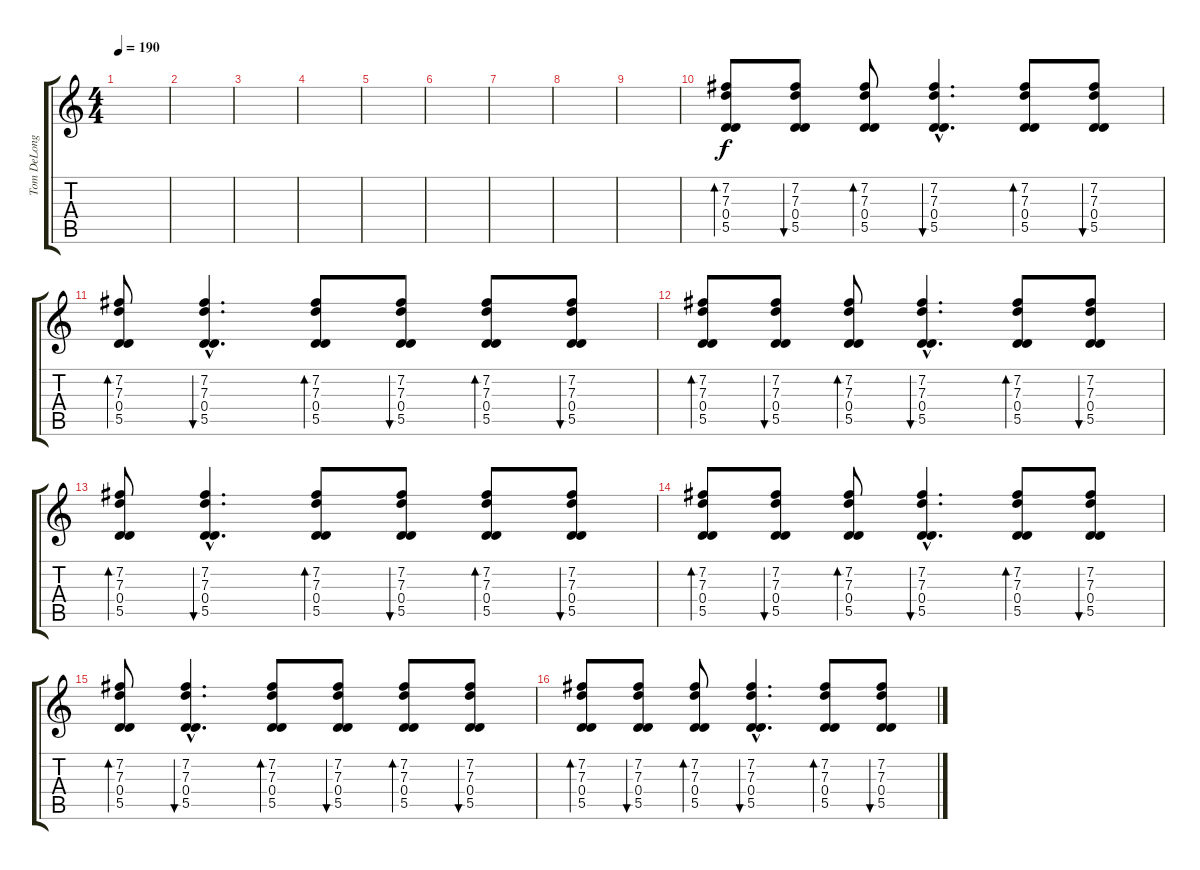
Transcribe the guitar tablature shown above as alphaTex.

\track ("Tom DeLonge" "Tom DeLong") {instrument distortionguitar}
\staff {score tabs}
\tuning (E4 B3 G3 D3 A2 D2) {hide}
\ts (4 4)
\tempo 190
\clef g2
\ks c
|
|
|
|
|
|
|
|
|
(7.2 7.3 0.4 5.5).8{bd 60} (7.2 7.3 0.4 5.5).8{bu 60} (7.2 7.3 0.4 5.5).8{bd 60} (7.2{hac} 7.3{hac} 0.4{hac} 5.5{hac}).4{d bu 60} (7.2 7.3 0.4 5.5).8{bd 60} (7.2 7.3 0.4 5.5).8{bu 60} |
(7.2 7.3 0.4 5.5).8{bd 60} (7.2{hac} 7.3{hac} 0.4{hac} 5.5{hac}).4{d bu 60} (7.2 7.3 0.4 5.5).8{bd 60} (7.2 7.3 0.4 5.5).8{bu 60} (7.2 7.3 0.4 5.5).8{bd 60} (7.2 7.3 0.4 5.5).8{bu 60} |
(7.2 7.3 0.4 5.5).8{bd 60} (7.2 7.3 0.4 5.5).8{bu 60} (7.2 7.3 0.4 5.5).8{bd 60} (7.2{hac} 7.3{hac} 0.4{hac} 5.5{hac}).4{d bu 60} (7.2 7.3 0.4 5.5).8{bd 60} (7.2 7.3 0.4 5.5).8{bu 60} |
(7.2 7.3 0.4 5.5).8{bd 60} (7.2{hac} 7.3{hac} 0.4{hac} 5.5{hac}).4{d bu 60} (7.2 7.3 0.4 5.5).8{bd 60} (7.2 7.3 0.4 5.5).8{bu 60} (7.2 7.3 0.4 5.5).8{bd 60} (7.2 7.3 0.4 5.5).8{bu 60} |
(7.2 7.3 0.4 5.5).8{bd 60} (7.2 7.3 0.4 5.5).8{bu 60} (7.2 7.3 0.4 5.5).8{bd 60} (7.2{hac} 7.3{hac} 0.4{hac} 5.5{hac}).4{d bu 60} (7.2 7.3 0.4 5.5).8{bd 60} (7.2 7.3 0.4 5.5).8{bu 60} |
(7.2 7.3 0.4 5.5).8{bd 60} (7.2{hac} 7.3{hac} 0.4{hac} 5.5{hac}).4{d bu 60} (7.2 7.3 0.4 5.5).8{bd 60} (7.2 7.3 0.4 5.5).8{bu 60} (7.2 7.3 0.4 5.5).8{bd 60} (7.2 7.3 0.4 5.5).8{bu 60} |
(7.2 7.3 0.4 5.5).8{bd 60} (7.2 7.3 0.4 5.5).8{bu 60} (7.2 7.3 0.4 5.5).8{bd 60} (7.2{hac} 7.3{hac} 0.4{hac} 5.5{hac}).4{d bu 60} (7.2 7.3 0.4 5.5).8{bd 60} (7.2 7.3 0.4 5.5).8{bu 60}
